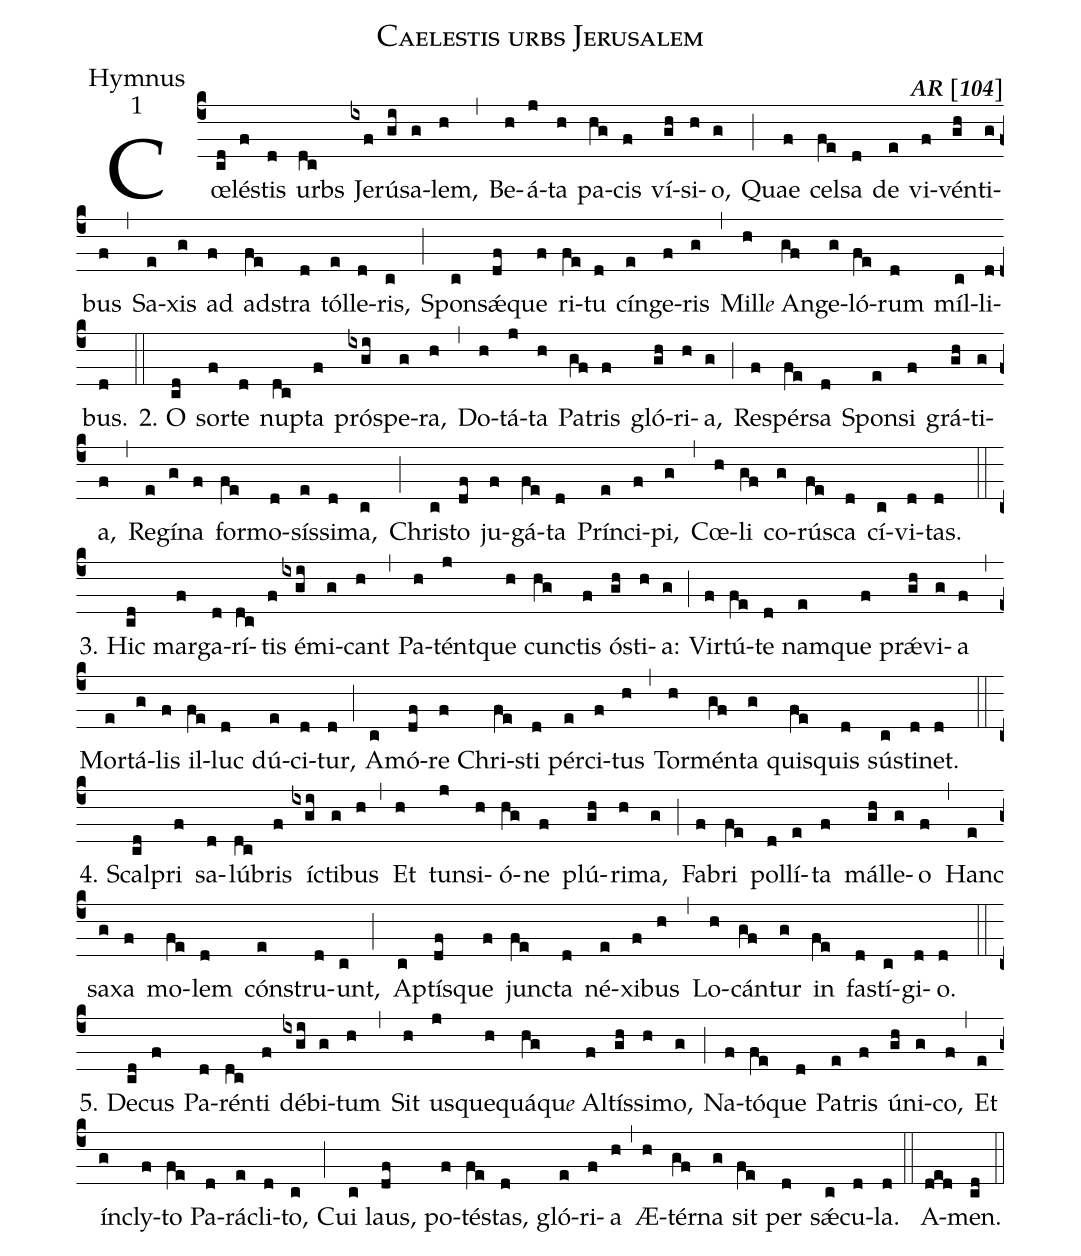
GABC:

name:Caelestis urbs Jerusalem;
office-part:Hymnus;
mode:1;
commentary:{\bfseries AR [104]};
%%
(c4) Cœ(cd)lé(f)stis(d) urbs(dc) Je(ixf)rú(gi)sa(g)lem,(h) (,)
Be(h)á(j)ta(h) pa(hg)cis(f) ví(gh)si(h)o,(g) (;)
Quae(f) cel(fe)sa(d) de(e) vi(f)vén(gh)ti(g)bus(f) (,)
Sa(e)xis(g) ad(f) ad(fe)stra(d) tól(e)le(d)ris,(c) (;)
Spon(c)sǽ(df)que(f) ri(fe)tu(d) cín(e)ge(f)ris(g) (,)
Mil(h)l<e>e</e> An(gf)ge(g)ló(fe)rum(d) míl(c)li(d)bus.(d) (::)

2. O(cd) sor(f)te(d) nu(dc)pta(f) pró(ixgi)spe(g)ra,(h) (,)
Do(h)tá(j)ta(h) Pa(gf)tris(f) gló(gh)ri(h)a,(g) (;)
Re(f)spér(fe)sa(d) Spon(e)si(f) grá(gh)ti(g)a,(f) (,)
Re(e)gí(g)na(f) for(fe)mo(d)sís(e)si(d)ma,(c) (;)
Chri(c)sto(df) ju(f)gá(fe)ta(d) Prín(e)ci(f)pi,(g) (,)
Cœ(h)li(gf) co(g)rú(fe)sca(d) cí(c)vi(d)tas.(d) (::)

3. Hic(cd) mar(f)ga(d)rí(dc)tis(f) é(ixgi)mi(g)cant(h) (,)
Pa(h)tént(j)que(h) cun(hg)ctis(f) ó(gh)sti(h)a:(g) (;)
Vir(f)tú(fe)te(d) nam(e)que(f) prǽ(gh)vi(g)a(f) (,)
Mor(e)tá(g)lis(f) il(fe)luc(d) dú(e)ci(d)tur,(d) (;)
A(c)mó(df)re(f) Chri(fe)sti(d) pér(e)ci(f)tus(h) (,)
Tor(h)mén(gf)ta(g) quis(fe)quis(d) sú(c)sti(d)net.(d) (::)

4. Scal(cd)pri(f) sa(d)lú(dc)bris(f) í(ixgi)cti(g)bus(h) (,)
Et(h) tun(j)si(h)ó(hg)ne(f) plú(gh)ri(h)ma,(g) (;)
Fa(f)bri(fe) pol(d)lí(e)ta(f) mál(gh)le(g)o(f) (,)
Hanc(e) sa(g)xa(f) mo(fe)lem(d) cón(e)stru(d)unt,(c) (;)
Ap(c)tís(df)que(f) jun(fe)cta(d) né(e)xi(f)bus(h) (,)
Lo(h)cán(gf)tur(g) in(fe) fa(d)stí(c)gi(d)o.(d) (::)

5.  De(cd)cus(f) Pa(d)rén(dc)ti(f) dé(ixgi)bi(g)tum(h) (,)
Sit(h) us(j)que(h)quá(hg)qu<e>e</e> Al(f)tís(gh)si(h)mo,(g) (;)
Na(f)tó(fe)que(d) Pa(e)tris(f) ú(gh)ni(g)co,(f) (,)
Et(e) ín(g)cly(f)to(fe) Pa(d)rá(e)cli(d)to,(c) (;)
Cui(c) laus,(df) po(f)té(fe)stas,(d) gló(e)ri(f)a(h) (,)
Æ(h)tér(gf)na(g) sit(fe) per(d) sǽ(c)cu(d)la.(d) (::)
A(ded)men.(cd) (::)
